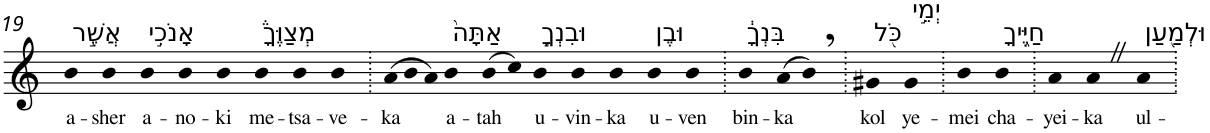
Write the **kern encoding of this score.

**kern	**text
*part1	*part1
*staff1	*staff1
*I"Piano	*
*I'Pno	*
!!LO:PB:g=z
*clefG2	*
*k[]	*
=19	=19
!LO:TX:a:t=אֲשֶׁ֣ר	!
!	!LO:LY:b
4b	a-
!	!LO:LY:b
4b	-sher
!LO:TX:a:t=אָנֹכִ֣י	!
!	!LO:LY:b
4b	a-
!	!LO:LY:b
4b	-no-
!	!LO:LY:b
4b	-ki
!LO:TX:a:t=מְצַוֶּךָ֒	!
!	!LO:LY:b
4b	me-
!	!LO:LY:b
4b	-tsa-
!	!LO:LY:b
4b	-ve-
=20.	=20.
!	!LO:LY:b
(12a	-ka
12b	.
12a)	.
!LO:TX:a:t=אַתָּה֙	!
!	!LO:LY:b
4b	a-
!	!LO:LY:b
(8b	-tah
8cc)	.
!LO:TX:a:t=וּבִנְךָ֣	!
!	!LO:LY:b
4b	u-
!	!LO:LY:b
4b	-vin-
!	!LO:LY:b
4b	-ka
!LO:TX:a:t=וּבֶן	!
!	!LO:LY:b
4b	u-
!	!LO:LY:b
4b	-ven
=21.	=21.
!LO:TX:a:t=בִּנְךָ֔	!
!	!LO:LY:b
4b	bin-
!	!LO:LY:b
(8a	-ka
8b,)	.
=22.	=22.
!LO:TX:a:t=כֹּ֖ל	!
!	!LO:LY:b
4g#X	kol
!LO:TX:a:t=יְמֵ֣י	!
!	!LO:LY:b
4g#	ye-
=23.	=23.
!	!LO:LY:b
4b	-mei
!LO:TX:a:t=חַיֶּ֑יךָ	!
!	!LO:LY:b
4b	cha-
=24.	=24.
!	!LO:LY:b
4a	-yei-
!	!LO:LY:b
4aZ	-ka
!LO:TX:a:t=וּלְמַ֖עַן	!
!	!LO:LY:b
4a	ul-
=.	=.
*-	*-
